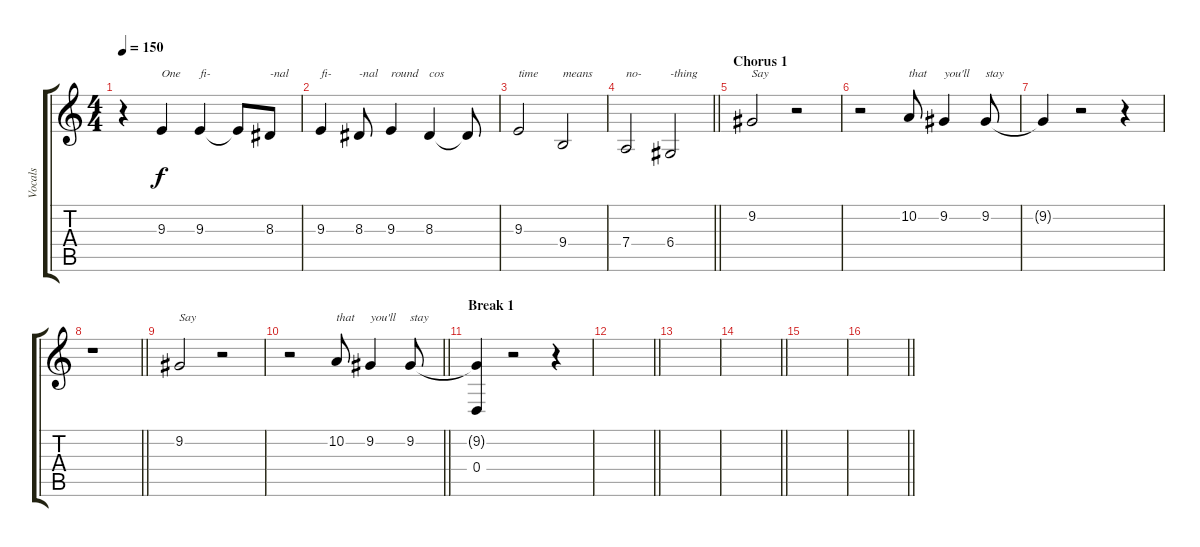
\track ("Vocals" "Vocals") {instrument tenorsax}
\staff {score tabs}
\tuning (E4 B3 G3 D3 A2 E2) {hide}
\ts (4 4)
\tempo 150
\clef g2
\ks c
r.4{dy f} 9.3.4{txt "One"} 9.3.4{txt "fi-"} 9.3{t}.8 8.3.8{txt "-nal"} |
9.3.4{txt "fi-"} 8.3.8{txt "-nal"} 9.3.4{txt "round"} 8.3.4{txt "cos"} 8.3{t}.8 |
9.3.2{txt "time"} 9.4.2{txt "means"} |
\barLineRight lightlight
7.4.2{txt "no-"} 6.4.2{txt "-thing"} |
\section ("" "Chorus 1")
9.2.2{txt "Say"} r.2 |
r.2 10.2.8{txt "that"} 9.2.4{txt "you'll"} 9.2.8{txt "stay"} |
9.2{t}.4 r.2 r.4 |
\barLineRight lightlight
r.1 |
9.2.2{txt "Say"} r.2 |
\barLineRight lightlight
r.2 10.2.8{txt "that"} 9.2.4{txt "you'll"} 9.2.8{txt "stay"} |
\section ("" "Break 1")
(9.2{t} 0.4).4 r.2 r.4 |
\barLineRight lightlight
|
|
\barLineRight lightlight
|
|
\barLineRight lightlight
